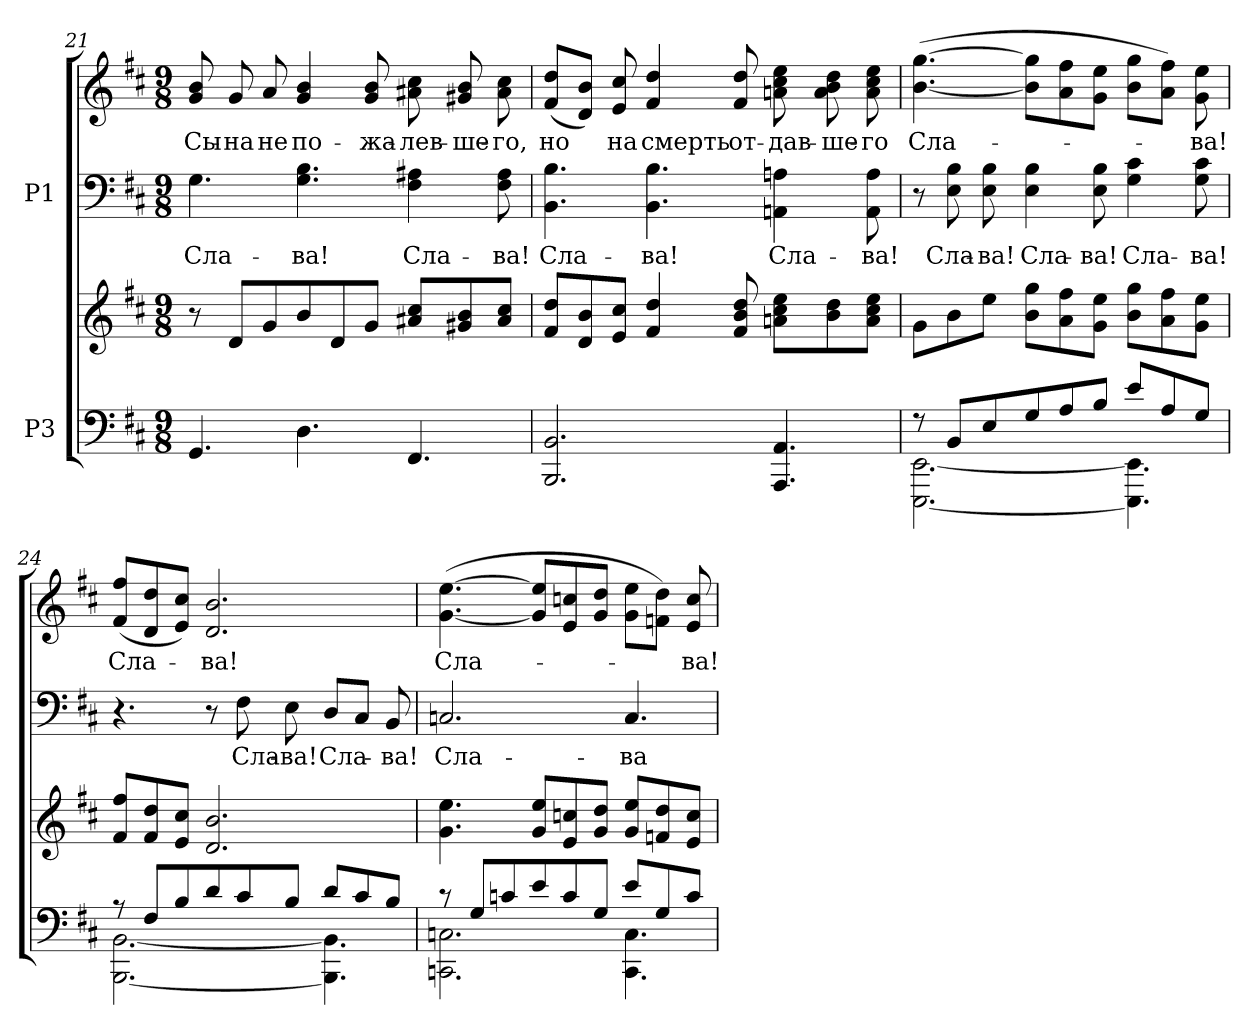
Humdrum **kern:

**kern	**kern	**kern	**text	**kern	**text
*part2	*part2	*part1	*part1	*part1	*part1
*staff4	*staff3	*staff2	*staff2	*staff1	*staff1
*I"P3	*	*I"P1	*	*	*
!!LO:PB:g=z
*clefF4	*clefG2	*clefF4	*	*clefG2	*
*k[f#c#]	*k[f#c#]	*k[f#c#]	*	*k[f#c#]	*
*b:	*b:	*b:	*	*b:	*
*M9/8	*M9/8	*M9/8	*	*M9/8	*
=21	=21	=21	=21	=21	=21
!	!	!	!LO:LY:a:color=#000000	!	!
!	!	!	!	!	!LO:LY:b:color=#000000
4.GGi/	8r	4.Gi\	Сла-	8gi/ 8bi	Сы-
!	!	!	!	!	!LO:LY:b:color=#000000
.	8di/L	.	.	8gi/	-на
!	!	!	!	!	!LO:LY:b:color=#000000
.	8gi/	.	.	8ai/	не
!	!	!	!LO:LY:a:color=#000000	!	!
!	!	!	!	!	!LO:LY:b:color=#000000
4.Di\	8bi/	4.Gi\ 4.Bi	-ва!	4gi/ 4bi	по-
.	8di/	.	.	.	.
!	!	!	!	!	!LO:LY:b:color=#000000
.	8gi/J	.	.	8gi/ 8bi	-жа-
!	!	!	!LO:LY:a:color=#000000	!	!
!	!	!	!	!	!LO:LY:b:color=#000000
4.FF#i/	8a#Xi/ 8cc#iL	4F#i\ 4A#Xi	Сла-	8a#Xi\ 8cc#i	-лев-
!	!	!	!	!	!LO:LY:b:color=#000000
.	8g#Xi/ 8bi	.	.	8g#Xi/ 8bi	-ше-
!	!	!	!LO:LY:a:color=#000000	!	!
!	!	!	!	!	!LO:LY:b:color=#000000
.	8a#i/ 8cc#iJ	8F#i\ 8A#i	-ва!	8a#i\ 8cc#i	-го,
=22	=22	=22	=22	=22	=22
!	!	!	!LO:LY:a:color=#000000	!	!
!	!	!	!	!	!LO:LY:b:color=#000000
2.BBBi/ 2.BBi	8f#i/ 8ddiL	4.BBi\ 4.Bi	Сла-	(8f#i/ 8ddiL	но
.	8di/ 8bi	.	.	8di/ 8biJ)	.
!	!	!	!	!	!LO:LY:b:color=#000000
.	8ei/ 8cc#iJ	.	.	8ei/ 8cc#i	на
!	!	!	!LO:LY:a:color=#000000	!	!
!	!	!	!	!	!LO:LY:b:color=#000000
.	4f#i/ 4ddi	4.BBi\ 4.Bi	-ва!	4f#i/ 4ddi	смерть
!	!	!	!	!	!LO:LY:b:color=#000000
.	8f#i/ 8bi 8ddi	.	.	8f#i/ 8ddi	от-
!	!	!	!LO:LY:a:color=#000000	!	!
!	!	!	!	!	!LO:LY:b:color=#000000
4.AAAi/ 4.AAi	8ani\ 8cc#i 8eeiL	4AAni\ 4Ani	Сла-	8ani\ 8cc#i 8eei	-дав-
!	!	!	!	!	!LO:LY:b:color=#000000
.	8bi\ 8ddi	.	.	8ai\ 8bi 8ddi	-ше-
!	!	!	!LO:LY:a:color=#000000	!	!
!	!	!	!	!	!LO:LY:b:color=#000000
.	8ai\ 8cc#i 8eeiJ	8AAi\ 8Ai	-ва!	8ai\ 8cc#i 8eei	-го
=23	=23	=23	=23	=23	=23
*^	*	*	*	*	*
!	!	!	!	!	!	!LO:LY:b:color=#000000
8r	[<2.EEEi\ [<2.EEi	8gi\L	8r	.	([<4.bi\ [>4.ggi	Сла-
!	!	!	!	!LO:LY:a:color=#000000	!	!
8BBi/L	.	8bi\	8Ei\ 8Bi	Сла-	.	.
!	!	!	!	!LO:LY:a:color=#000000	!	!
8Ei/	.	8eei\J	8Ei\ 8Bi	-ва!	.	.
!	!	!	!	!LO:LY:a:color=#000000	!	!
8Gi/	.	8bi\ 8ggiL	4Ei\ 4Bi	Сла-	8bi\] 8ggi]L	.
8Ai/	.	8ai\ 8ff#i	.	.	8ai\ 8ff#i	.
!	!	!	!	!LO:LY:a:color=#000000	!	!
8Bi/J	.	8gi\ 8eeiJ	8Ei\ 8Bi	-ва!	8gi\ 8eeiJ	.
!	!	!	!	!LO:LY:a:color=#000000	!	!
8ei/L	4.EEEi\] 4.EEi]	8bi\ 8ggiL	4Gi\ 4c#i	Сла-	8bi\ 8ggiL	.
8Ai/	.	8ai\ 8ff#i	.	.	8ai\ 8ff#iJ)	.
!	!	!	!	!LO:LY:a:color=#000000	!	!
!	!	!	!	!	!	!LO:LY:b:color=#000000
8Gi/J	.	8gi\ 8eeiJ	8Gi\ 8c#i	-ва!	8gi\ 8eei	-ва!
!!LO:LB:g=z
=24	=24	=24	=24	=24	=24	=24
!	!	!	!	!	!	!LO:LY:b:color=#000000
8r	[<2.BBBi\ [<2.BBi	8f#i/ 8ff#iL	4.r	.	(8f#i/ 8ff#iL	Сла-
8F#i/L	.	8f#i/ 8ddi	.	.	8di/ 8ddi	.
8Bi/	.	8ei/ 8cc#iJ	.	.	8ei/ 8cc#iJ)	.
!	!	!	!	!	!	!LO:LY:b:color=#000000
8di/	.	2.di/ 2.bi	8r	.	2.di/ 2.bi	-ва!
!	!	!	!	!LO:LY:a:color=#000000	!	!
8c#i/	.	.	8F#i\	Сла-	.	.
!	!	!	!	!LO:LY:a:color=#000000	!	!
8Bi/J	.	.	8Ei\	-ва!	.	.
!	!	!	!	!LO:LY:a:color=#000000	!	!
8di/L	4.BBBi\] 4.BBi]	.	8Di/L	Сла-	.	.
8c#i/	.	.	8C#i/J	.	.	.
!	!	!	!	!LO:LY:a:color=#000000	!	!
8Bi/J	.	.	8BBi/	-ва!	.	.
=25	=25	=25	=25	=25	=25	=25
!	!	!	!	!LO:LY:a:color=#000000	!	!
!	!	!	!	!	!	!LO:LY:b:color=#000000
8r	2.CCni\ 2.Cni	4.gi\ 4.eei	2.Cni/	Сла-	([<4.gi\ [>4.eei	Сла-
8Gi/L	.	.	.	.	.	.
8cni/	.	.	.	.	.	.
8ei/	.	8gi/ 8eeiL	.	.	8gi/] 8eei]L	.
8ci/	.	8ei/ 8ccni	.	.	8ei/ 8ccni	.
8Gi/J	.	8gi/ 8ddiJ	.	.	8gi/ 8ddiJ	.
!	!	!	!	!LO:LY:a:color=#000000	!	!
8ei/L	4.CCi\ 4.Ci	8gi/ 8eeiL	4.Ci/	-ва	8gi\ 8eeiL	.
8Gi/	.	8fni/ 8ddi	.	.	8fni\ 8ddiJ)	.
!	!	!	!	!	!	!LO:LY:b:color=#000000
8ci/J	.	8ei/ 8cciJ	.	.	8ei/ 8cci	-ва!
*v	*v	*	*	*	*	*
=	=	=	=	=	=
*-	*-	*-	*-	*-	*-
